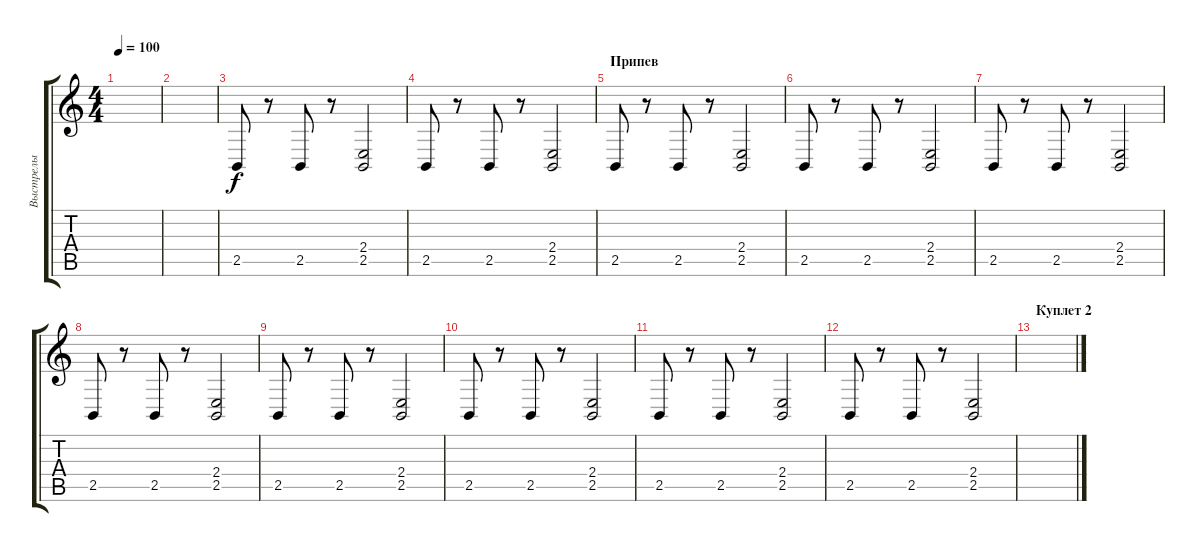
\track ("Выстрелы" "Выстрелы") {instrument gunshot}
\staff {score tabs}
\tuning (E4 B3 G3 D3 A2 E2) {hide}
\ts (4 4)
\tempo 100
\clef g2
\ks c
|
|
2.5.8 r.8 2.5.8 r.8 (2.4 2.5).2 |
2.5.8 r.8 2.5.8 r.8 (2.4 2.5).2 |
\section ("" "Припев")
2.5.8 r.8 2.5.8 r.8 (2.4 2.5).2 |
2.5.8 r.8 2.5.8 r.8 (2.4 2.5).2 |
2.5.8 r.8 2.5.8 r.8 (2.4 2.5).2 |
2.5.8 r.8 2.5.8 r.8 (2.4 2.5).2 |
2.5.8 r.8 2.5.8 r.8 (2.4 2.5).2 |
2.5.8 r.8 2.5.8 r.8 (2.4 2.5).2 |
2.5.8 r.8 2.5.8 r.8 (2.4 2.5).2 |
2.5.8 r.8 2.5.8 r.8 (2.4 2.5).2 |
\section ("" "Куплет 2")
